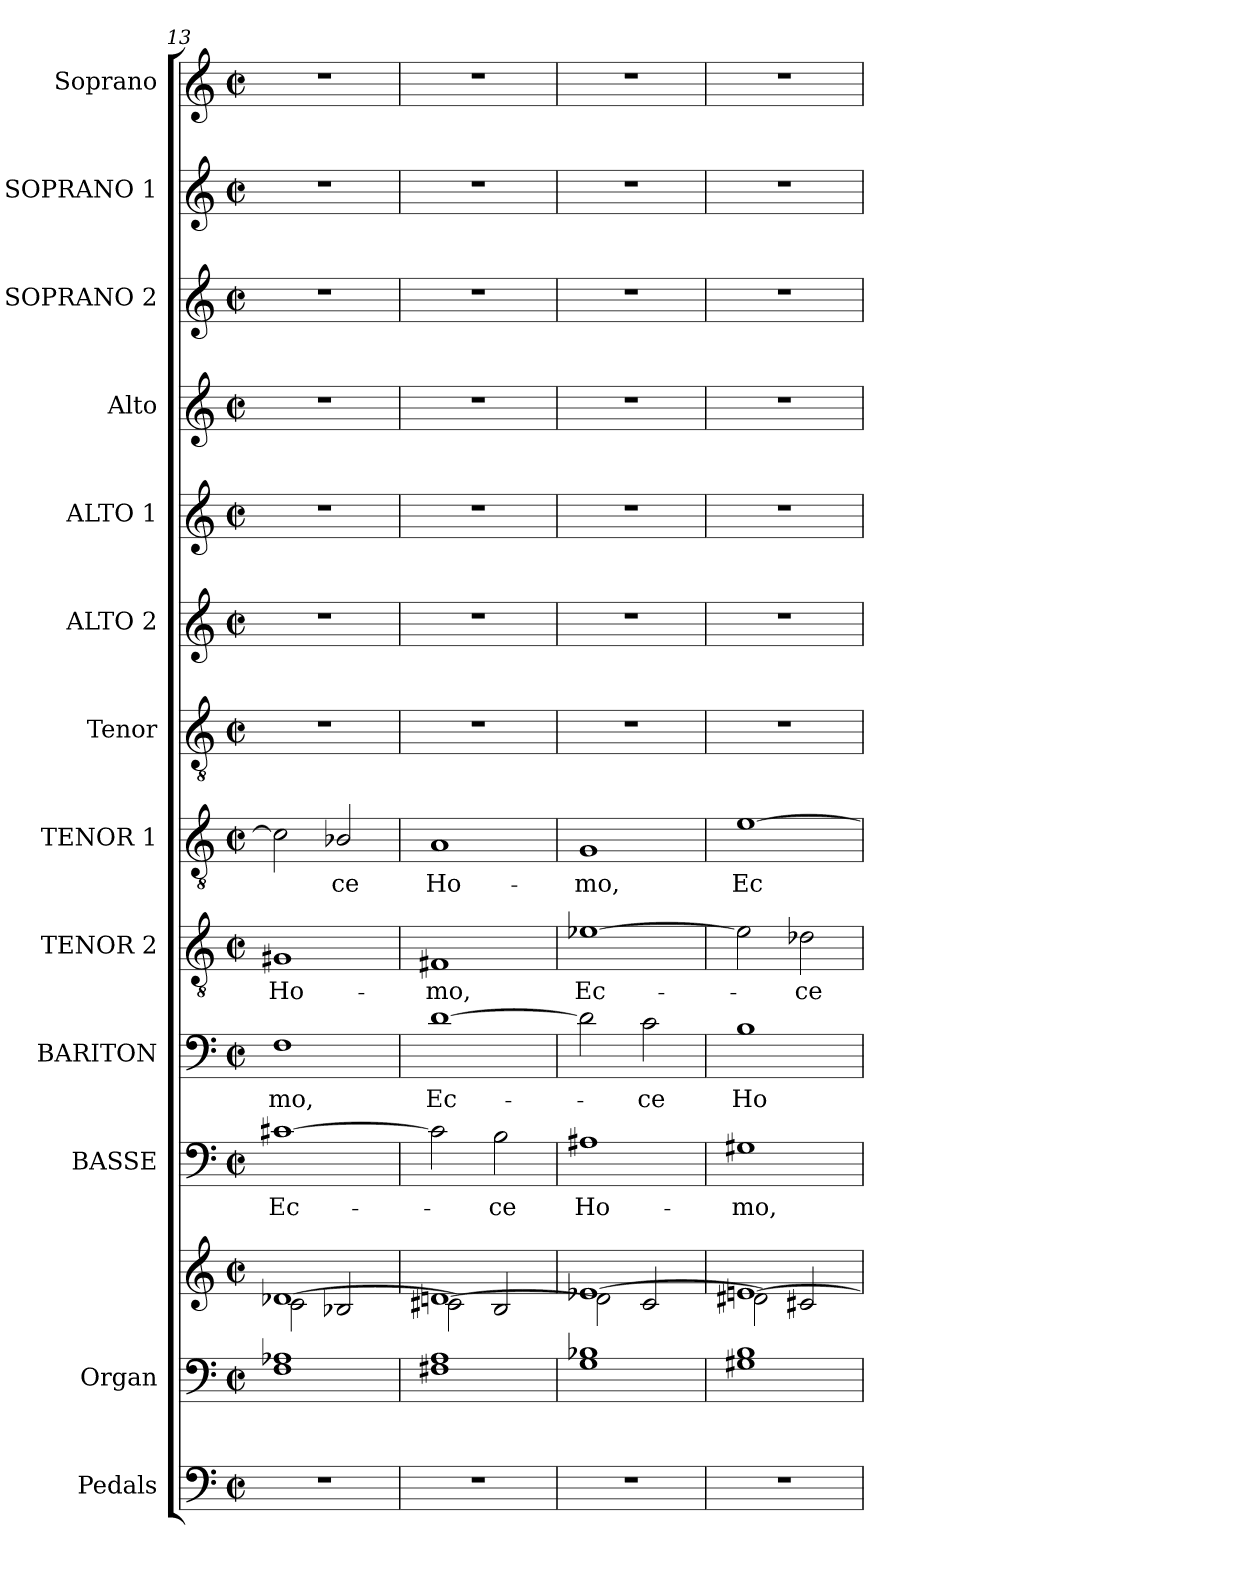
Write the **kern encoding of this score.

**kern	**kern	**kern	**kern	**text	**kern	**text	**kern	**text	**kern	**text	**kern	**kern	**kern	**kern	**kern	**kern	**kern
*part13	*part12	*part12	*part11	*part11	*part10	*part10	*part9	*part9	*part8	*part8	*part7	*part6	*part5	*part4	*part3	*part2	*part1
*staff14	*staff13	*staff12	*staff11	*staff11	*staff10	*staff10	*staff9	*staff9	*staff8	*staff8	*staff7	*staff6	*staff5	*staff4	*staff3	*staff2	*staff1
*I"Pedals	*I"Organ	*	*I"BASSE	*	*I"BARITON	*	*I"TENOR 2	*	*I"TENOR 1	*	*I"Tenor	*I"ALTO 2	*I"ALTO 1	*I"Alto	*I"SOPRANO 2	*I"SOPRANO 1	*I"Soprano
*I'Ped.	*I'Org.	*	*I'B.	*	*I'Bar.	*	*I'T. 2	*	*I'T. 1	*	*I'T.	*I'A. 2	*I'A. 1	*I'A.	*I'S. 2	*	*I'S.
*clefF4	*clefF4	*clefG2	*clefF4	*	*clefF4	*	*clefGv2	*	*clefGv2	*	*clefGv2	*clefG2	*clefG2	*clefG2	*clefG2	*clefG2	*clefG2
*	*	*	*	*	*	*	*ITrd7c12	*	*ITrd7c12	*	*ITrd7c12	*	*	*	*	*	*
*k[]	*k[]	*k[]	*k[]	*	*k[]	*	*k[]	*	*k[]	*	*k[]	*k[]	*k[]	*k[]	*k[]	*k[]	*k[]
*M2/2	*M2/2	*M2/2	*M2/2	*	*M2/2	*	*M2/2	*	*M2/2	*	*M2/2	*M2/2	*M2/2	*M2/2	*M2/2	*M2/2	*M2/2
*met(c|)	*met(c|)	*met(c|)	*met(c|)	*	*met(c|)	*	*met(c|)	*	*met(c|)	*	*met(c|)	*met(c|)	*met(c|)	*met(c|)	*met(c|)	*met(c|)	*met(c|)
=13	=13	=13	=13	=13	=13	=13	=13	=13	=13	=13	=13	=13	=13	=13	=13	=13	=13
*	*	*^	*	*	*	*	*	*	*	*	*	*	*	*	*	*	*
!	!	!	!	!	!LO:LY:b:color=#000000	!	!	!	!	!	!	!	!	!	!	!	!	!
!	!	!	!	!	!	!	!LO:LY:b:color=#000000	!	!	!	!	!	!	!	!	!	!	!
!	!	!	!	!	!	!	!	!	!LO:LY:b:color=#000000	!	!	!	!	!	!	!	!	!
1r	1Fi 1A-Xi	[>1d-Xi	2ci\	[>1c#Xi	Ec-	1Fi	-mo,	1GG#Xi	Ho-	2Ci\]	.	1r	1r	1r	1r	1r	1r	1r
!	!	!	!	!	!	!	!	!	!	!	!LO:LY:b:color=#000000	!	!	!	!	!	!	!
.	.	.	2B-Xi/	.	.	.	.	.	.	2BB-Xi/	-ce	.	.	.	.	.	.	.
=14	=14	=14	=14	=14	=14	=14	=14	=14	=14	=14	=14	=14	=14	=14	=14	=14	=14	=14
!	!	!	!	!	!	!	!LO:LY:b:color=#000000	!	!	!	!	!	!	!	!	!	!	!
!	!	!	!	!	!	!	!	!	!LO:LY:b:color=#000000	!	!	!	!	!	!	!	!	!
!	!	!	!	!	!	!	!	!	!	!	!LO:LY:b:color=#000000	!	!	!	!	!	!	!
1r	1F#Xi 1Ai	[>1dni	2c#Xi\]	2c#i\]	.	[>1di	Ec-	1FF#Xi	-mo,	1AAi	Ho-	1r	1r	1r	1r	1r	1r	1r
!	!	!	!	!	!LO:LY:b:color=#000000	!	!	!	!	!	!	!	!	!	!	!	!	!
.	.	.	2Bi/	2Bi\	-ce	.	.	.	.	.	.	.	.	.	.	.	.	.
=15	=15	=15	=15	=15	=15	=15	=15	=15	=15	=15	=15	=15	=15	=15	=15	=15	=15	=15
!	!	!	!	!	!LO:LY:b:color=#000000	!	!	!	!	!	!	!	!	!	!	!	!	!
!	!	!	!	!	!	!	!	!	!LO:LY:b:color=#000000	!	!	!	!	!	!	!	!	!
!	!	!	!	!	!	!	!	!	!	!	!LO:LY:b:color=#000000	!	!	!	!	!	!	!
1r	1Gi 1B-Xi	[>1e-Xi	2di\]	1A#Xi	Ho-	2di\]	.	[>1E-Xi	Ec-	1GGi	-mo,	1r	1r	1r	1r	1r	1r	1r
!	!	!	!	!	!	!	!LO:LY:b:color=#000000	!	!	!	!	!	!	!	!	!	!	!
.	.	.	2ci/	.	.	2ci\	-ce	.	.	.	.	.	.	.	.	.	.	.
=16	=16	=16	=16	=16	=16	=16	=16	=16	=16	=16	=16	=16	=16	=16	=16	=16	=16	=16
!	!	!	!	!	!LO:LY:b:color=#000000	!	!	!	!	!	!	!	!	!	!	!	!	!
!	!	!	!	!	!	!	!LO:LY:b:color=#000000	!	!	!	!	!	!	!	!	!	!	!
!	!	!	!	!	!	!	!	!	!	!	!LO:LY:b:color=#000000	!	!	!	!	!	!	!
1r	1G#Xi 1Bi	[>1eni	2d#Xi\]	1G#Xi	-mo,	1Bi	Ho-	2E-i\]	.	[>1Ei	Ec-	1r	1r	1r	1r	1r	1r	1r
!	!	!	!	!	!	!	!	!	!LO:LY:b:color=#000000	!	!	!	!	!	!	!	!	!
.	.	.	2c#Xi/	.	.	.	.	2D-Xi\	-ce	.	.	.	.	.	.	.	.	.
*	*	*v	*v	*	*	*	*	*	*	*	*	*	*	*	*	*	*	*
=	=	=	=	=	=	=	=	=	=	=	=	=	=	=	=	=	=
*-	*-	*-	*-	*-	*-	*-	*-	*-	*-	*-	*-	*-	*-	*-	*-	*-	*-
